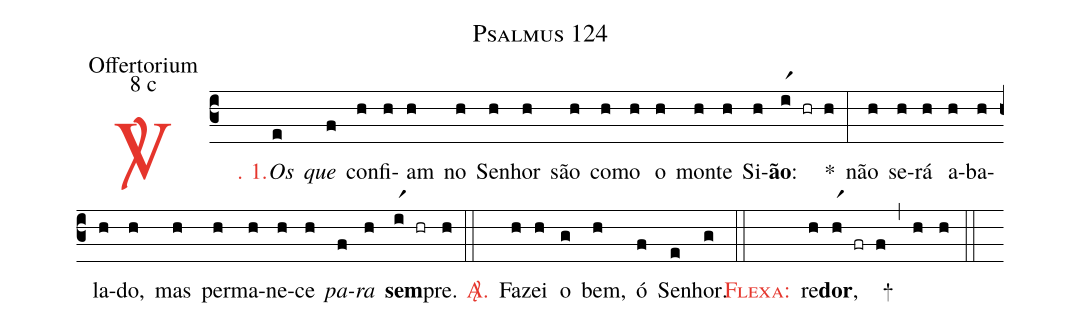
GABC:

name: Psalmus 124;
office-part: Offertorium;
mode: 8;
mode-differentia: c;
%%
(c3)

<c><sp>V/</sp>. 1.</c>() <i>Os</i>(e) <i>que</i>(f) con(h)fi(h)am(h) no(h) Se(h)nhor(h) são(h) co(h)mo(h) o(h) mon(h)te(h) Si(h)<b>ão</b>:(ir1 hr h) *(:) não(h) se(h)rá(h) a(h)ba(h)la(h)do,(h) mas(h) per(h)ma(h)ne(h)ce(h) <i>pa</i>(f)<i>ra</i>(h) <b>sem</b>(ir1 hr)pre.(h)

(::)

<nlba><c><sp>A/</sp>.</c>() Fa</nlba>(h)zei(h) o(g) bem,(h) ó(f) Se(e)nhor.(g)

(::)

<nlba><c><sc>Flexa:</sc></c>() re</nlba>(h)<b>dor</b>,(hr1 fr f) +(,) (h) (h)

(::)
